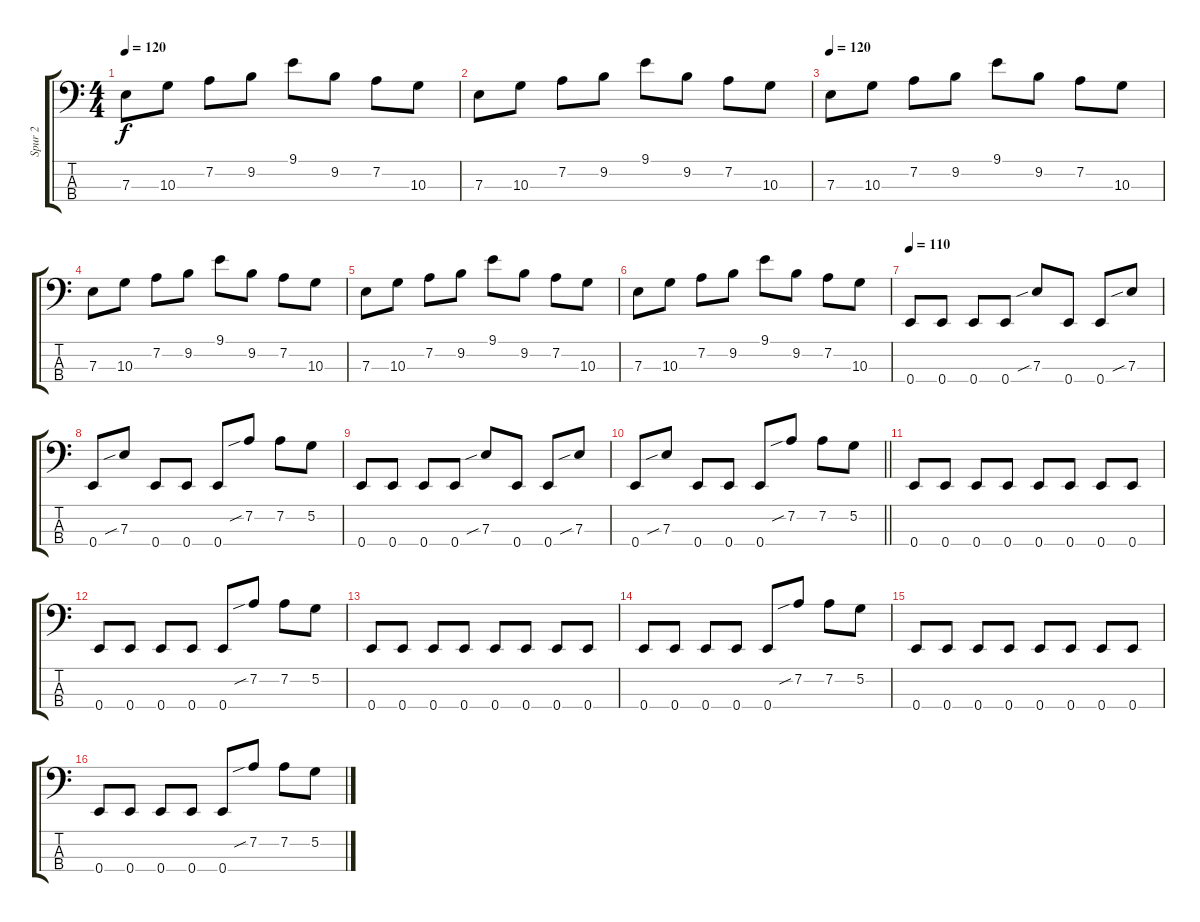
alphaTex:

\track ("Spur 2" "Spur 2") {instrument electricbasspick}
\staff {score tabs}
\tuning (G2 D2 A1 E1) {hide}
\ts (4 4)
\tempo 120
\clef f4
\ks c
7.3.8{dy f} 10.3.8 7.2.8 9.2.8 9.1.8 9.2.8 7.2.8 10.3.8 |
7.3.8 10.3.8 7.2.8 9.2.8 9.1.8 9.2.8 7.2.8 10.3.8 |
\tempo 120
7.3.8 10.3.8 7.2.8 9.2.8 9.1.8 9.2.8 7.2.8 10.3.8 |
7.3.8 10.3.8 7.2.8 9.2.8 9.1.8 9.2.8 7.2.8 10.3.8 |
7.3.8 10.3.8 7.2.8 9.2.8 9.1.8 9.2.8 7.2.8 10.3.8 |
7.3.8 10.3.8 7.2.8 9.2.8 9.1.8 9.2.8 7.2.8 10.3.8 |
\tempo 110
0.4.8 0.4.8 0.4.8 0.4.8 7.3{sib}.8 0.4.8 0.4.8 7.3{sib}.8 |
0.4.8 7.3{sib}.8 0.4.8 0.4.8 0.4.8 7.2{sib}.8 7.2.8 5.2.8 |
0.4.8 0.4.8 0.4.8 0.4.8 7.3{sib}.8 0.4.8 0.4.8 7.3{sib}.8 |
\barLineRight lightlight
0.4.8 7.3{sib}.8 0.4.8 0.4.8 0.4.8 7.2{sib}.8 7.2.8 5.2.8 |
0.4.8 0.4.8 0.4.8 0.4.8 0.4.8 0.4.8 0.4.8 0.4.8 |
0.4.8 0.4.8 0.4.8 0.4.8 0.4.8 7.2{sib}.8 7.2.8 5.2.8 |
0.4.8 0.4.8 0.4.8 0.4.8 0.4.8 0.4.8 0.4.8 0.4.8 |
0.4.8 0.4.8 0.4.8 0.4.8 0.4.8 7.2{sib}.8 7.2.8 5.2.8 |
0.4.8 0.4.8 0.4.8 0.4.8 0.4.8 0.4.8 0.4.8 0.4.8 |
0.4.8 0.4.8 0.4.8 0.4.8 0.4.8 7.2{sib}.8 7.2.8 5.2.8
